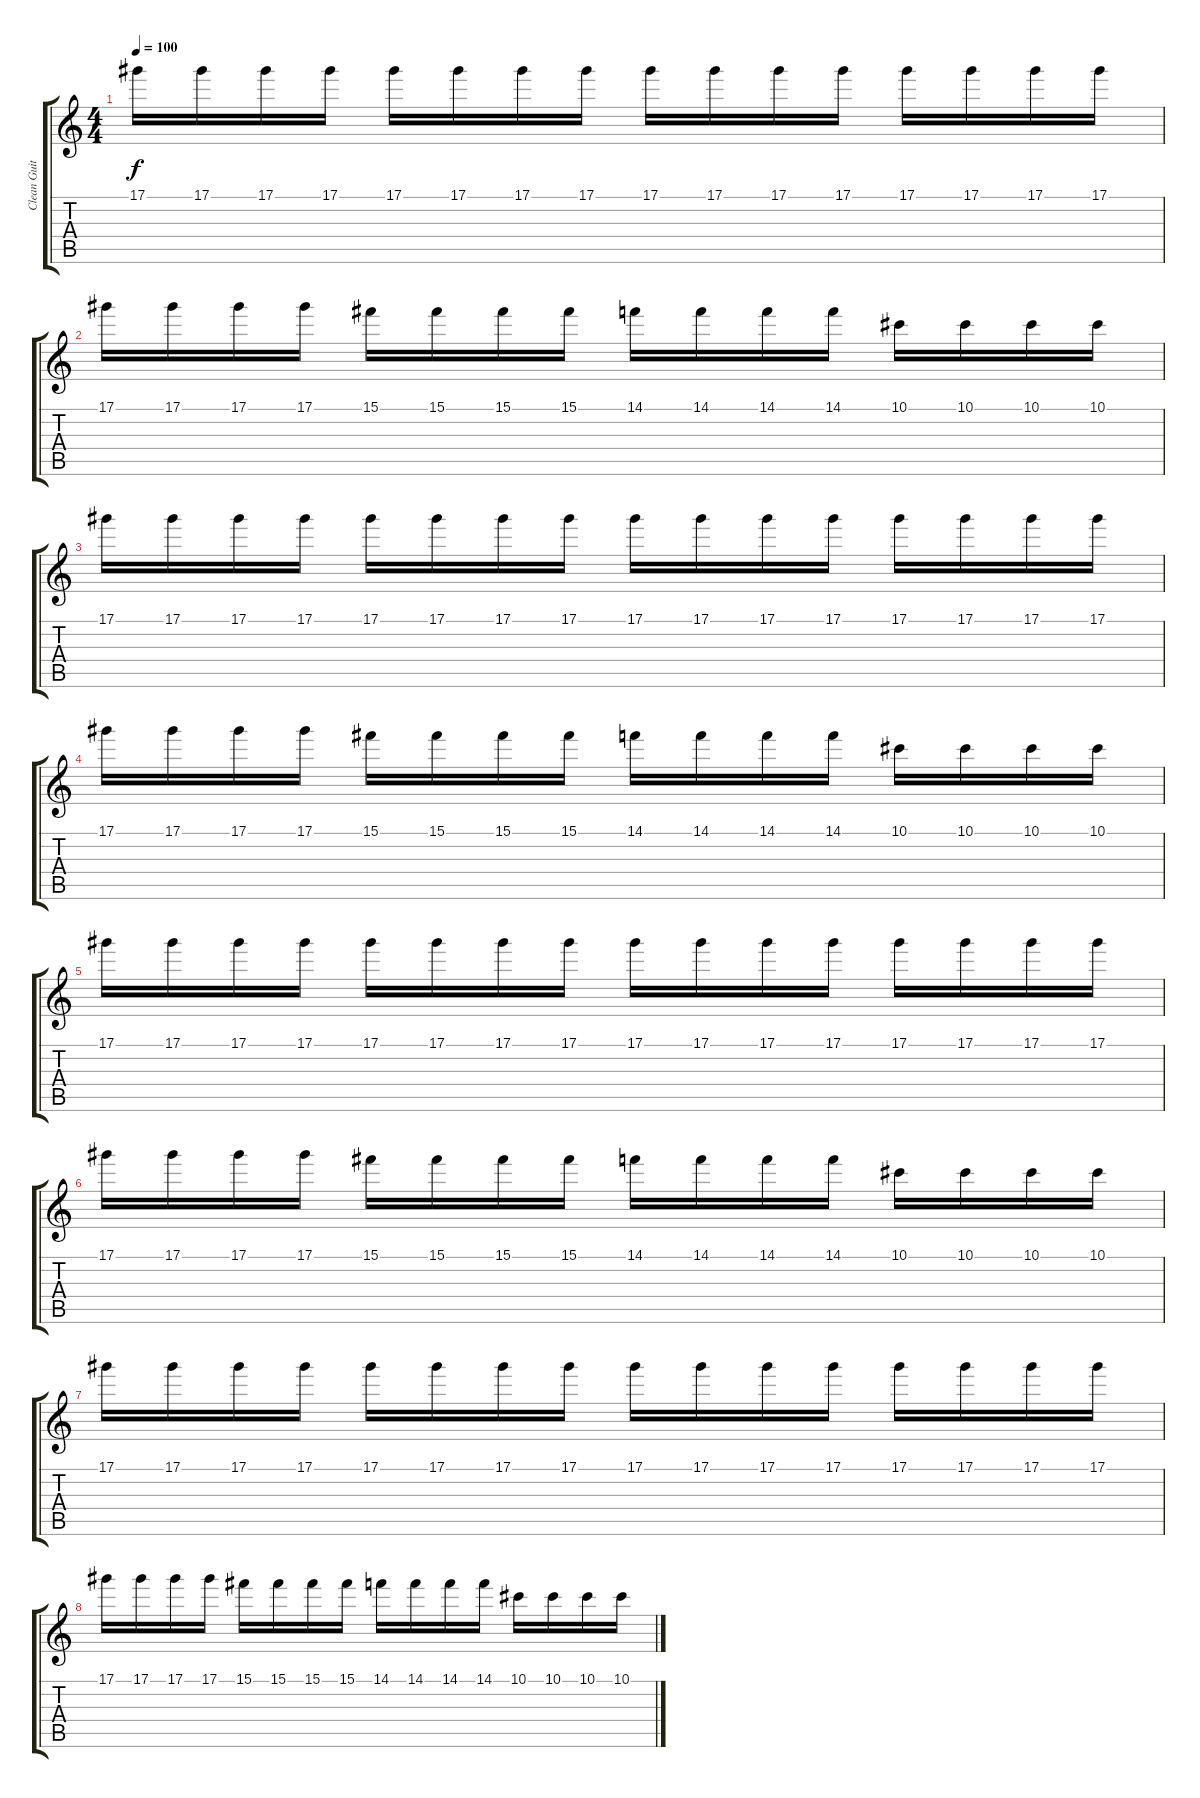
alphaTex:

\track ("Clean Guitar 2" "Clean Guit") {instrument electricguitarjazz}
\staff {score tabs}
\tuning (Eb4 Bb3 Gb3 Db3 Ab2 Eb2) {hide}
\ts (4 4)
\tempo 100
\clef g2
\ks c
17.1.16{dy f} 17.1.16 17.1.16 17.1.16 17.1.16 17.1.16 17.1.16 17.1.16 17.1.16 17.1.16 17.1.16 17.1.16 17.1.16 17.1.16 17.1.16 17.1.16 |
17.1.16 17.1.16 17.1.16 17.1.16 15.1.16 15.1.16 15.1.16 15.1.16 14.1.16 14.1.16 14.1.16 14.1.16 10.1.16 10.1.16 10.1.16 10.1.16 |
17.1.16 17.1.16 17.1.16 17.1.16 17.1.16 17.1.16 17.1.16 17.1.16 17.1.16 17.1.16 17.1.16 17.1.16 17.1.16 17.1.16 17.1.16 17.1.16 |
17.1.16 17.1.16 17.1.16 17.1.16 15.1.16 15.1.16 15.1.16 15.1.16 14.1.16 14.1.16 14.1.16 14.1.16 10.1.16 10.1.16 10.1.16 10.1.16 |
17.1.16 17.1.16 17.1.16 17.1.16 17.1.16 17.1.16 17.1.16 17.1.16 17.1.16 17.1.16 17.1.16 17.1.16 17.1.16 17.1.16 17.1.16 17.1.16 |
17.1.16 17.1.16 17.1.16 17.1.16 15.1.16 15.1.16 15.1.16 15.1.16 14.1.16 14.1.16 14.1.16 14.1.16 10.1.16 10.1.16 10.1.16 10.1.16 |
17.1.16 17.1.16 17.1.16 17.1.16 17.1.16 17.1.16 17.1.16 17.1.16 17.1.16 17.1.16 17.1.16 17.1.16 17.1.16 17.1.16 17.1.16 17.1.16 |
17.1.16 17.1.16 17.1.16 17.1.16 15.1.16 15.1.16 15.1.16 15.1.16 14.1.16 14.1.16 14.1.16 14.1.16 10.1.16 10.1.16 10.1.16 10.1.16
